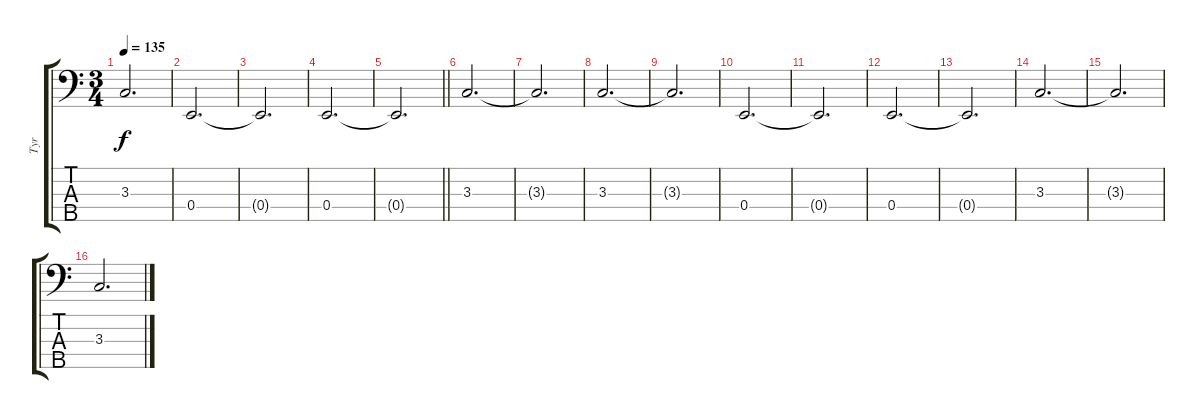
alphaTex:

\track ("Tyr" "Tyr") {instrument electricbassfinger}
\staff {score tabs}
\tuning (G2 D2 A1 E1 B0) {hide}
\ts (3 4)
\tempo 135
\clef f4
\ks c
3.3{t}.2{d dy f} |
0.4.2{d} |
0.4{t}.2{d} |
0.4.2{d} |
\barLineRight lightlight
0.4{t}.2{d} |
3.3.2{d} |
3.3{t}.2{d} |
3.3.2{d} |
3.3{t}.2{d} |
0.4.2{d} |
0.4{t}.2{d} |
0.4.2{d} |
0.4{t}.2{d} |
3.3.2{d} |
3.3{t}.2{d} |
3.3.2{d}
